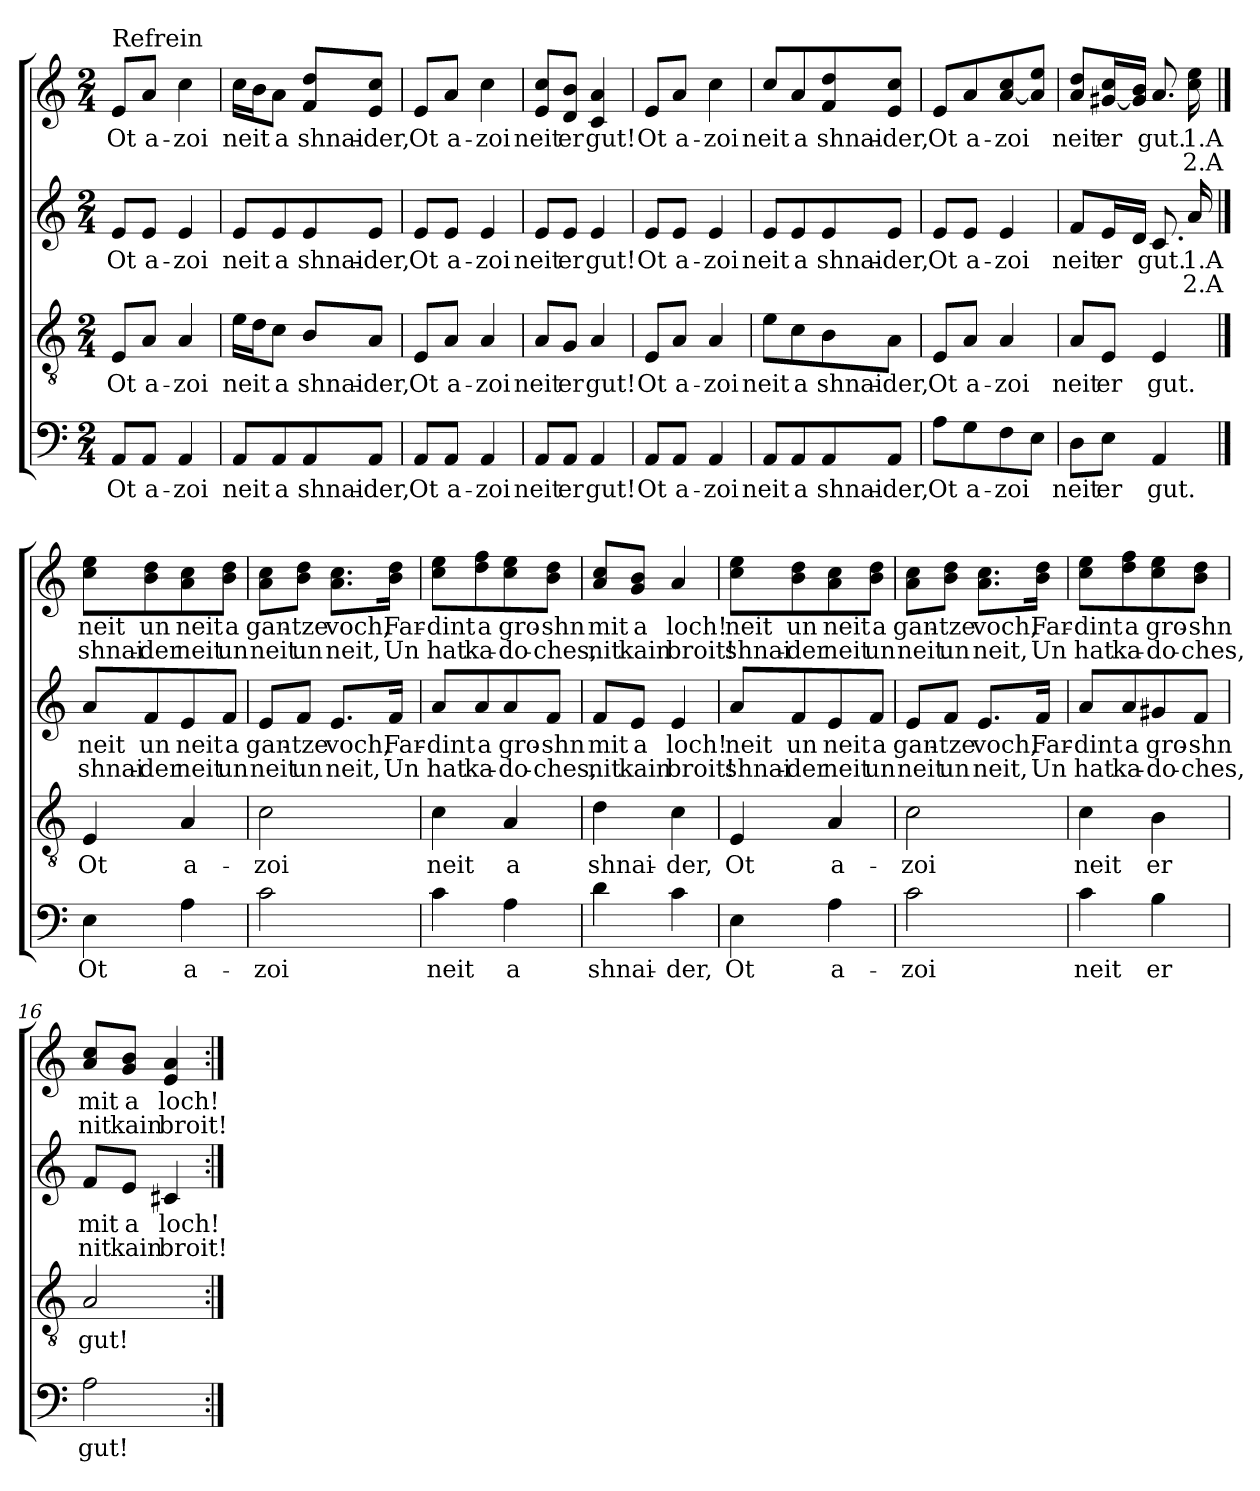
**kern	**text	**kern	**text	**kern	**text	**text	**kern	**text	**text
*part4	*part4	*part3	*part3	*part2	*part2	*part2	*part1	*part1	*part1
*staff4	*staff4	*staff3	*staff3	*staff2	*staff2	*staff2	*staff1	*staff1	*staff1
*clefF4	*	*clefGv2	*	*clefG2	*	*	*clefG2	*	*
*k[]	*	*k[]	*	*k[]	*	*	*k[]	*	*
*C:	*	*C:	*	*C:	*	*	*C:	*	*
*M2/4	*	*M2/4	*	*M2/4	*	*	*M2/4	*	*
=1	=1	=1	=1	=1	=1	=1	=1	=1	=1
!	!	!	!	!	!	!	!LO:TX:a:t=Refrein	!	!
!	!LO:LY:b	!	!LO:LY:b	!	!LO:LY:b	!	!	!LO:LY:b	!
8AA/L	Ot	8E/L	Ot	8e/L	Ot	.	8e/L	Ot	.
!	!LO:LY:b	!	!LO:LY:b	!	!LO:LY:b	!	!	!LO:LY:b	!
8AA/J	a-	8A/J	a-	8e/J	a-	.	8a/J	a-	.
!	!LO:LY:b	!	!LO:LY:b	!	!LO:LY:b	!	!	!LO:LY:b	!
4AA/	-zoi	4A/	-zoi	4e/	-zoi	.	4cc\	-zoi	.
=2	=2	=2	=2	=2	=2	=2	=2	=2	=2
!	!LO:LY:b	!	!LO:LY:b	!	!LO:LY:b	!	!	!LO:LY:b	!
8AA/L	neit	16e\LL	neit	8e/L	neit	.	16cc\LL	neit	.
.	.	16d\J	.	.	.	.	16b\J	.	.
!	!LO:LY:b	!	!LO:LY:b	!	!LO:LY:b	!	!	!LO:LY:b	!
8AA/	a	8c\J	a	8e/	a	.	8a\J	a	.
!	!LO:LY:b	!	!LO:LY:b	!	!LO:LY:b	!	!	!LO:LY:b	!
8AA/	shnai-	8B/L	shnai-	8e/	shnai-	.	8f/ 8dd/L	shnai-	.
!	!LO:LY:b	!	!LO:LY:b	!	!LO:LY:b	!	!	!LO:LY:b	!
8AA/J	-der,	8A/J	-der,	8e/J	-der,	.	8e/ 8cc/J	-der,	.
=3	=3	=3	=3	=3	=3	=3	=3	=3	=3
!	!LO:LY:b	!	!LO:LY:b	!	!LO:LY:b	!	!	!LO:LY:b	!
8AA/L	Ot	8E/L	Ot	8e/L	Ot	.	8e/L	Ot	.
!	!LO:LY:b	!	!LO:LY:b	!	!LO:LY:b	!	!	!LO:LY:b	!
8AA/J	a-	8A/J	a-	8e/J	a-	.	8a/J	a-	.
!	!LO:LY:b	!	!LO:LY:b	!	!LO:LY:b	!	!	!LO:LY:b	!
4AA/	-zoi	4A/	-zoi	4e/	-zoi	.	4cc\	-zoi	.
=4	=4	=4	=4	=4	=4	=4	=4	=4	=4
!	!LO:LY:b	!	!LO:LY:b	!	!LO:LY:b	!	!	!LO:LY:b	!
8AA/L	neit	8A/L	neit	8e/L	neit	.	8e/ 8cc/L	neit	.
!	!LO:LY:b	!	!LO:LY:b	!	!LO:LY:b	!	!	!LO:LY:b	!
8AA/J	er	8G/J	er	8e/J	er	.	8d/ 8b/J	er	.
!	!LO:LY:b	!	!LO:LY:b	!	!LO:LY:b	!	!	!LO:LY:b	!
4AA/	gut!	4A/	gut!	4e/	gut!	.	4c/ 4a/	gut!	.
=5	=5	=5	=5	=5	=5	=5	=5	=5	=5
!	!LO:LY:b	!	!LO:LY:b	!	!LO:LY:b	!	!	!LO:LY:b	!
8AA/L	Ot	8E/L	Ot	8e/L	Ot	.	8e/L	Ot	.
!	!LO:LY:b	!	!LO:LY:b	!	!LO:LY:b	!	!	!LO:LY:b	!
8AA/J	a-	8A/J	a-	8e/J	a-	.	8a/J	a-	.
!	!LO:LY:b	!	!LO:LY:b	!	!LO:LY:b	!	!	!LO:LY:b	!
4AA/	-zoi	4A/	-zoi	4e/	-zoi	.	4cc\	-zoi	.
=6	=6	=6	=6	=6	=6	=6	=6	=6	=6
!	!LO:LY:b	!	!LO:LY:b	!	!LO:LY:b	!	!	!LO:LY:b	!
8AA/L	neit	8e\L	neit	8e/L	neit	.	8cc/L	neit	.
!	!LO:LY:b	!	!LO:LY:b	!	!LO:LY:b	!	!	!LO:LY:b	!
8AA/	a	8c\	a	8e/	a	.	8a/	a	.
!	!LO:LY:b	!	!LO:LY:b	!	!LO:LY:b	!	!	!LO:LY:b	!
8AA/	shnai-	8B\	shnai-	8e/	shnai-	.	8f/ 8dd/	shnai-	.
!	!LO:LY:b	!	!LO:LY:b	!	!LO:LY:b	!	!	!LO:LY:b	!
8AA/J	-der,	8A\J	-der,	8e/J	-der,	.	8e/ 8cc/J	-der,	.
!!LO:LB:g=z
=7	=7	=7	=7	=7	=7	=7	=7	=7	=7
!	!LO:LY:b	!	!LO:LY:b	!	!LO:LY:b	!	!	!LO:LY:b	!
8A\L	Ot	8E/L	Ot	8e/L	Ot	.	8e/L	Ot	.
!	!LO:LY:b	!	!LO:LY:b	!	!LO:LY:b	!	!	!LO:LY:b	!
8G\	a-	8A/J	a-	8e/J	a-	.	8a/	a-	.
!	!LO:LY:b	!	!LO:LY:b	!	!LO:LY:b	!	!	!LO:LY:b	!
8F\	-zoi	4A/	-zoi	4e/	-zoi	.	[8a/ 8cc/	-zoi	.
8E\J	.	.	.	.	.	.	8a/] 8ee/J	.	.
=8	=8	=8	=8	=8	=8	=8	=8	=8	=8
!	!LO:LY:b	!	!LO:LY:b	!	!LO:LY:b	!	!	!LO:LY:b	!
8D\L	neit	8A/L	neit	8f/L	neit	.	8a/ 8dd/L	neit	.
!	!LO:LY:b	!	!LO:LY:b	!	!LO:LY:b	!	!	!LO:LY:b	!
8E\J	er	8E/J	er	16e/L	er	.	[16g#X/ 16cc/L	er	.
.	.	.	.	16d/JJ	.	.	16g#/] 16b/JJ	.	.
!	!LO:LY:b	!	!LO:LY:b	!	!LO:LY:b	!	!	!LO:LY:b	!
4AA/	gut.	4E/	gut.	8.c/	gut.	.	8.a/	gut.	.
!	!	!	!	!	!LO:LY:b	!LO:LY:b	!	!LO:LY:b	!LO:LY:b
.	.	.	.	16a/	1.A	2.A	16cc\ 16ee\	1.A	2.A
==9	==9	==9	==9	==9	==9	==9	==9	==9	==9
!	!LO:LY:b	!	!LO:LY:b	!	!LO:LY:b	!LO:LY:b	!	!LO:LY:b	!LO:LY:b
4E\	Ot	4E/	Ot	8a/L	neit	shnai-	8cc\ 8ee\L	neit	shnai-
!	!	!	!	!	!LO:LY:b	!LO:LY:b	!	!LO:LY:b	!LO:LY:b
.	.	.	.	8f/	un	-der	8b\ 8dd\	un	-der
!	!LO:LY:b	!	!LO:LY:b	!	!LO:LY:b	!LO:LY:b	!	!LO:LY:b	!LO:LY:b
4A\	a-	4A/	a-	8e/	neit	neit	8a\ 8cc\	neit	neit
!	!	!	!	!	!LO:LY:b	!LO:LY:b	!	!LO:LY:b	!LO:LY:b
.	.	.	.	8f/J	a	un	8b\ 8dd\J	a	un
=10	=10	=10	=10	=10	=10	=10	=10	=10	=10
!	!LO:LY:b	!	!LO:LY:b	!	!LO:LY:b	!LO:LY:b	!	!LO:LY:b	!LO:LY:b
2c\	-zoi	2c\	-zoi	8e/L	gan-	neit	8a\ 8cc\L	gan-	neit
!	!	!	!	!	!LO:LY:b	!LO:LY:b	!	!LO:LY:b	!LO:LY:b
.	.	.	.	8f/J	-tze	un	8b\ 8dd\J	-tze	un
!	!	!	!	!	!LO:LY:b	!LO:LY:b	!	!LO:LY:b	!LO:LY:b
.	.	.	.	8.e/L	voch,	neit,	8.a\ 8.cc\L	voch,	neit,
!	!	!	!	!	!LO:LY:b	!LO:LY:b	!	!LO:LY:b	!LO:LY:b
.	.	.	.	16f/Jk	Far-	Un	16b\ 16dd\Jk	Far-	Un
=11	=11	=11	=11	=11	=11	=11	=11	=11	=11
!	!LO:LY:b	!	!LO:LY:b	!	!LO:LY:b	!LO:LY:b	!	!LO:LY:b	!LO:LY:b
4c\	neit	4c\	neit	8a/L	-dint	hat	8cc\ 8ee\L	-dint	hat
!	!	!	!	!	!LO:LY:b	!LO:LY:b	!	!LO:LY:b	!LO:LY:b
.	.	.	.	8a/	a	ka-	8dd\ 8ff\	a	ka-
!	!LO:LY:b	!	!LO:LY:b	!	!LO:LY:b	!LO:LY:b	!	!LO:LY:b	!LO:LY:b
4A\	a	4A/	a	8a/	gro-	-do-	8cc\ 8ee\	gro-	-do-
!	!	!	!	!	!LO:LY:b	!LO:LY:b	!	!LO:LY:b	!LO:LY:b
.	.	.	.	8f/J	-shn	-ches,	8b\ 8dd\J	-shn	-ches,
=12	=12	=12	=12	=12	=12	=12	=12	=12	=12
!	!LO:LY:b	!	!LO:LY:b	!	!LO:LY:b	!LO:LY:b	!	!LO:LY:b	!LO:LY:b
4d\	shnai-	4d\	shnai-	8f/L	mit	nit	8a/ 8cc/L	mit	nit
!	!	!	!	!	!LO:LY:b	!LO:LY:b	!	!LO:LY:b	!LO:LY:b
.	.	.	.	8e/J	a	kain	8g/ 8b/J	a	kain
!	!LO:LY:b	!	!LO:LY:b	!	!LO:LY:b	!LO:LY:b	!	!LO:LY:b	!LO:LY:b
4c\	-der,	4c\	-der,	4e/	loch!	broit!	4a/	loch!	broit!
!!LO:LB:g=z
=13	=13	=13	=13	=13	=13	=13	=13	=13	=13
!	!LO:LY:b	!	!LO:LY:b	!	!LO:LY:b	!LO:LY:b	!	!LO:LY:b	!LO:LY:b
4E\	Ot	4E/	Ot	8a/L	neit	shnai-	8cc\ 8ee\L	neit	shnai-
!	!	!	!	!	!LO:LY:b	!LO:LY:b	!	!LO:LY:b	!LO:LY:b
.	.	.	.	8f/	un	-der	8b\ 8dd\	un	-der
!	!LO:LY:b	!	!LO:LY:b	!	!LO:LY:b	!LO:LY:b	!	!LO:LY:b	!LO:LY:b
4A\	a-	4A/	a-	8e/	neit	neit	8a\ 8cc\	neit	neit
!	!	!	!	!	!LO:LY:b	!LO:LY:b	!	!LO:LY:b	!LO:LY:b
.	.	.	.	8f/J	a	un	8b\ 8dd\J	a	un
=14	=14	=14	=14	=14	=14	=14	=14	=14	=14
!	!LO:LY:b	!	!LO:LY:b	!	!LO:LY:b	!LO:LY:b	!	!LO:LY:b	!LO:LY:b
2c\	-zoi	2c\	-zoi	8e/L	gan-	neit	8a\ 8cc\L	gan-	neit
!	!	!	!	!	!LO:LY:b	!LO:LY:b	!	!LO:LY:b	!LO:LY:b
.	.	.	.	8f/J	-tze	un	8b\ 8dd\J	-tze	un
!	!	!	!	!	!LO:LY:b	!LO:LY:b	!	!LO:LY:b	!LO:LY:b
.	.	.	.	8.e/L	voch,	neit,	8.a\ 8.cc\L	voch,	neit,
!	!	!	!	!	!LO:LY:b	!LO:LY:b	!	!LO:LY:b	!LO:LY:b
.	.	.	.	16f/Jk	Far-	Un	16b\ 16dd\Jk	Far-	Un
=15	=15	=15	=15	=15	=15	=15	=15	=15	=15
!	!LO:LY:b	!	!LO:LY:b	!	!LO:LY:b	!LO:LY:b	!	!LO:LY:b	!LO:LY:b
4c\	neit	4c\	neit	8a/L	-dint	hat	8cc\ 8ee\L	-dint	hat
!	!	!	!	!	!LO:LY:b	!LO:LY:b	!	!LO:LY:b	!LO:LY:b
.	.	.	.	8a/	a	ka-	8dd\ 8ff\	a	ka-
!	!LO:LY:b	!	!LO:LY:b	!	!LO:LY:b	!LO:LY:b	!	!LO:LY:b	!LO:LY:b
4B\	er	4B\	er	8g#X/	gro-	-do-	8cc\ 8ee\	gro-	-do-
!	!	!	!	!	!LO:LY:b	!LO:LY:b	!	!LO:LY:b	!LO:LY:b
.	.	.	.	8f/J	-shn	-ches,	8b\ 8dd\J	-shn	-ches,
=16	=16	=16	=16	=16	=16	=16	=16	=16	=16
!	!LO:LY:b	!	!LO:LY:b	!	!LO:LY:b	!LO:LY:b	!	!LO:LY:b	!LO:LY:b
2A\	gut!	2A/	gut!	8f/L	mit	nit	8a/ 8cc/L	mit	nit
!	!	!	!	!	!LO:LY:b	!LO:LY:b	!	!LO:LY:b	!LO:LY:b
.	.	.	.	8e/J	a	kain	8g/ 8b/J	a	kain
!	!	!	!	!	!LO:LY:b	!LO:LY:b	!	!LO:LY:b	!LO:LY:b
.	.	.	.	4c#X/	loch!	broit!	4e/ 4a/	loch!	broit!
=:|!	=:|!	=:|!	=:|!	=:|!	=:|!	=:|!	=:|!	=:|!	=:|!
*-	*-	*-	*-	*-	*-	*-	*-	*-	*-
